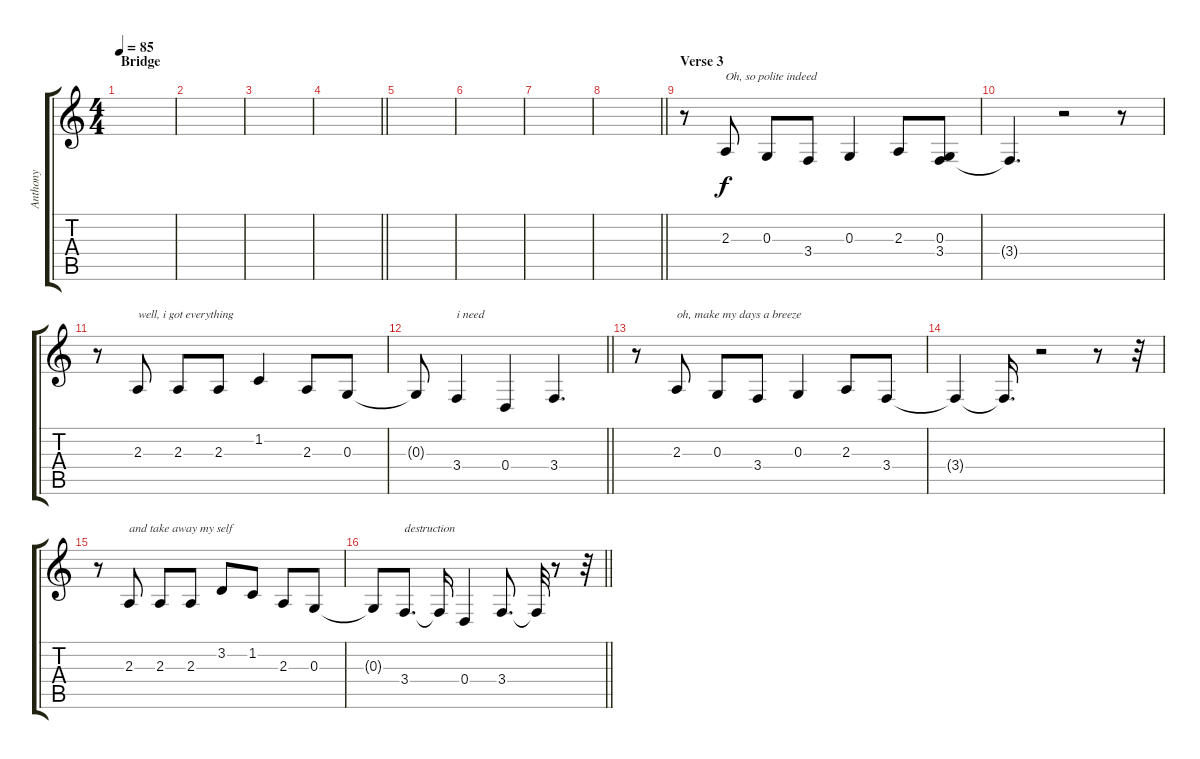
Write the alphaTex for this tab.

\track ("Anthony" "Anthony") {instrument cello}
\staff {score tabs}
\tuning (E4 B3 G3 D3 A2 E2) {hide}
\ts (4 4)
\section ("" "Bridge")
\tempo 85
\clef g2
\ks c
|
|
|
\barLineRight lightlight
|
|
|
|
\barLineRight lightlight
|
\section ("" "Verse 3")
r.8 2.3.8{txt "Oh, so polite indeed"} 0.3.8 3.4.8 0.3.4 2.3.8 (0.3 3.4).8 |
3.4{t}.4{d} r.2 r.8 |
r.8 2.3.8{txt "well, i got everything"} 2.3.8 2.3.8 1.2.4 2.3.8 0.3.8 |
\barLineRight lightlight
0.3{t}.8 3.4.4{txt "i need"} 0.4.4 3.4.4{d} |
r.8 2.3.8{txt "oh, make my days a breeze"} 0.3.8 3.4.8 0.3.4 2.3.8 3.4.8 |
3.4{t}.4 3.4{t}.16{d} r.2 r.8 r.32 |
r.8 2.3.8{txt "and take away my self"} 2.3.8 2.3.8 3.2.8 1.2.8 2.3.8 0.3.8 |
\barLineRight lightlight
0.3{t}.8 3.4.8{d txt "destruction"} 3.4{t}.16 0.4.4 3.4.8{d} 3.4{t}.32 r.8 r.32
